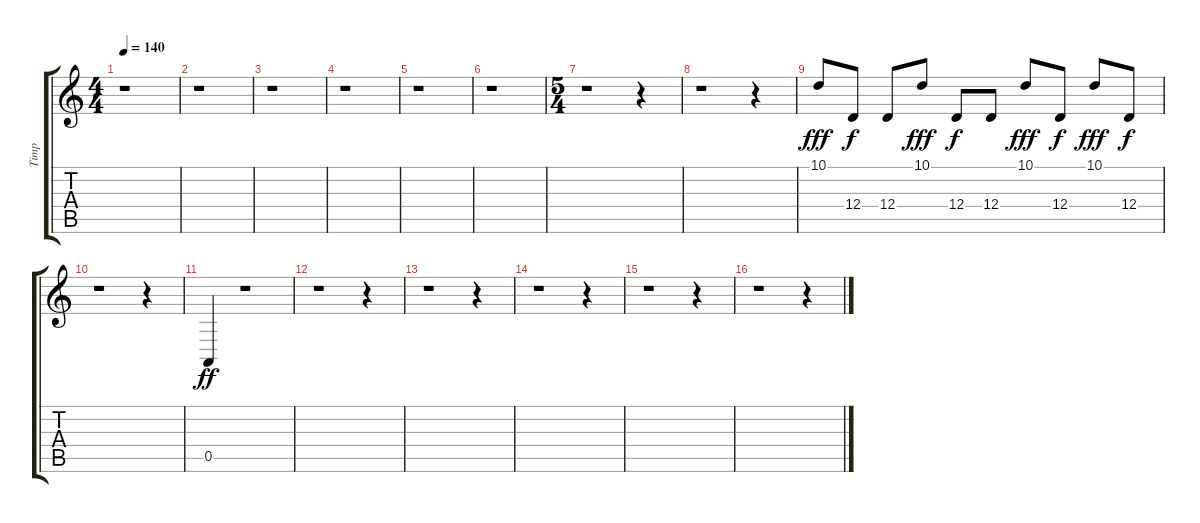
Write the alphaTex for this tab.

\track ("Timp" "Timp") {instrument timpani}
\staff {score tabs}
\tuning (E4 B3 G3 D3 A2 E2) {hide}
\ts (4 4)
\tempo 140
\clef g2
\ks c
r.1{dy ff} |
r.1 |
r.1 |
r.1 |
r.1 |
r.1 |
\ts (5 4)
r.1 r.4 |
r.1 r.4 |
10.1.8{dy fff} 12.4.8{dy f} 12.4.8 10.1.8{dy fff} 12.4.8{dy f} 12.4.8 10.1.8{dy fff} 12.4.8{dy f} 10.1.8{dy fff} 12.4.8{dy f} |
r.1 r.4 |
0.5.4{dy ff} r.1 |
r.1 r.4 |
r.1 r.4 |
r.1 r.4 |
r.1 r.4 |
r.1 r.4
